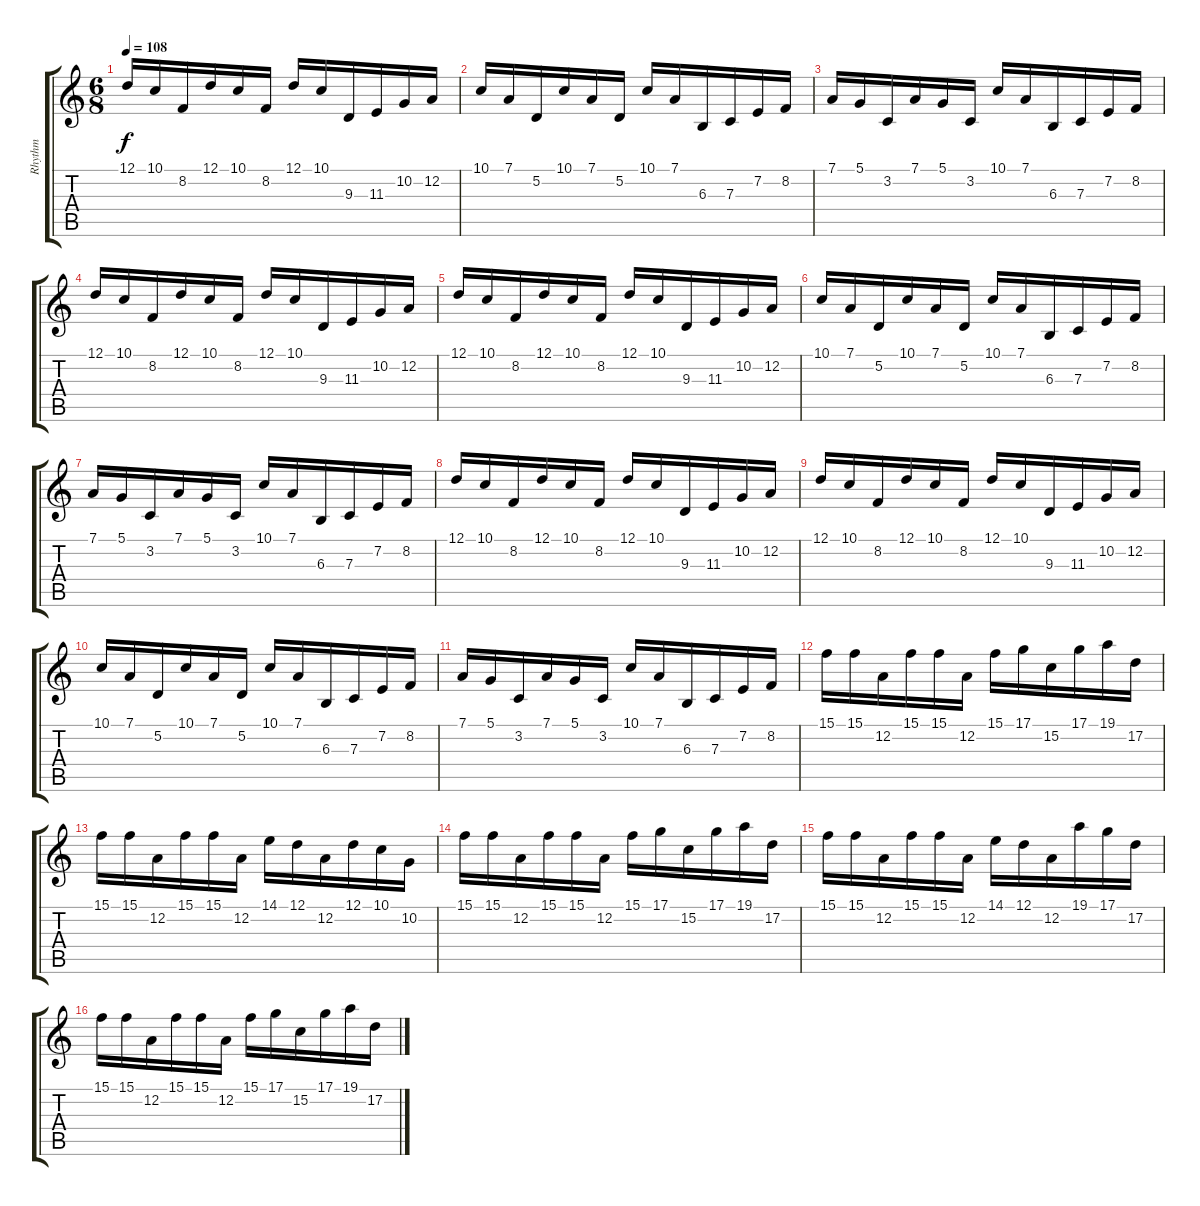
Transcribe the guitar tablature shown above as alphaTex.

\track ("Rhythm" "Rhythm") {instrument fx1rain}
\staff {score tabs}
\tuning (D4 A3 F3 C3 G2 D2) {hide}
\ts (6 8)
\tempo 108
\clef g2
\ks c
12.1.16{dy f} 10.1.16 8.2.16 12.1.16 10.1.16 8.2.16 12.1.16 10.1.16 9.3.16 11.3.16 10.2.16 12.2.16 |
10.1.16 7.1.16 5.2.16 10.1.16 7.1.16 5.2.16 10.1.16 7.1.16 6.3.16 7.3.16 7.2.16 8.2.16 |
7.1.16 5.1.16 3.2.16 7.1.16 5.1.16 3.2.16 10.1.16 7.1.16 6.3.16 7.3.16 7.2.16 8.2.16 |
12.1.16 10.1.16 8.2.16 12.1.16 10.1.16 8.2.16 12.1.16 10.1.16 9.3.16 11.3.16 10.2.16 12.2.16 |
12.1.16 10.1.16 8.2.16 12.1.16 10.1.16 8.2.16 12.1.16 10.1.16 9.3.16 11.3.16 10.2.16 12.2.16 |
10.1.16 7.1.16 5.2.16 10.1.16 7.1.16 5.2.16 10.1.16 7.1.16 6.3.16 7.3.16 7.2.16 8.2.16 |
7.1.16 5.1.16 3.2.16 7.1.16 5.1.16 3.2.16 10.1.16 7.1.16 6.3.16 7.3.16 7.2.16 8.2.16 |
12.1.16 10.1.16 8.2.16 12.1.16 10.1.16 8.2.16 12.1.16 10.1.16 9.3.16 11.3.16 10.2.16 12.2.16 |
12.1.16 10.1.16 8.2.16 12.1.16 10.1.16 8.2.16 12.1.16 10.1.16 9.3.16 11.3.16 10.2.16 12.2.16 |
10.1.16 7.1.16 5.2.16 10.1.16 7.1.16 5.2.16 10.1.16 7.1.16 6.3.16 7.3.16 7.2.16 8.2.16 |
7.1.16 5.1.16 3.2.16 7.1.16 5.1.16 3.2.16 10.1.16 7.1.16 6.3.16 7.3.16 7.2.16 8.2.16 |
\section ("" "")
15.1.16 15.1.16 12.2.16 15.1.16 15.1.16 12.2.16 15.1.16 17.1.16 15.2.16 17.1.16 19.1.16 17.2.16 |
15.1.16 15.1.16 12.2.16 15.1.16 15.1.16 12.2.16 14.1.16 12.1.16 12.2.16 12.1.16 10.1.16 10.2.16 |
15.1.16 15.1.16 12.2.16 15.1.16 15.1.16 12.2.16 15.1.16 17.1.16 15.2.16 17.1.16 19.1.16 17.2.16 |
15.1.16 15.1.16 12.2.16 15.1.16 15.1.16 12.2.16 14.1.16 12.1.16 12.2.16 19.1.16 17.1.16 17.2.16 |
15.1.16 15.1.16 12.2.16 15.1.16 15.1.16 12.2.16 15.1.16 17.1.16 15.2.16 17.1.16 19.1.16 17.2.16
